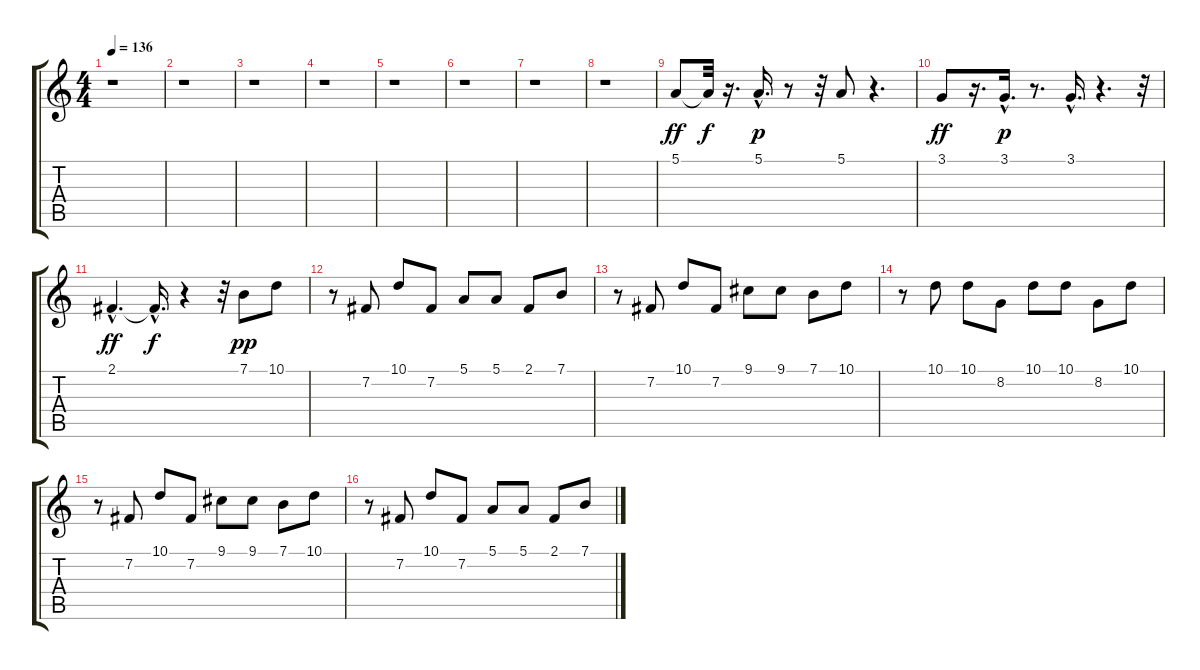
\track "" {instrument pad1newage}
\staff {score tabs}
\tuning (E4 B3 G3 D3 A2 E2) {hide}
\ts (4 4)
\tempo 136
\clef g2
\ks c
r.1{dy mp} |
r.1 |
r.1 |
r.1 |
r.1 |
r.1 |
r.1 |
r.1 |
5.1.8{dy ff} 5.1{t}.32{dy f} r.16{d} 5.1{hac}.16{d dy p} r.8 r.32 5.1.8 r.4{d} |
3.1.8{dy ff} r.16{d} 3.1{hac}.16{d dy p} r.8{d} 3.1{hac}.16{d} r.4{d} r.32 |
2.1{hac}.4{d dy ff} 2.1{hac t}.16{d dy f} r.4 r.32 7.1.8{dy pp} 10.1.8 |
r.8 7.2.8 10.1.8 7.2.8 5.1.8 5.1.8 2.1.8 7.1.8 |
r.8 7.2.8 10.1.8 7.2.8 9.1.8 9.1.8 7.1.8 10.1.8 |
r.8 10.1.8 10.1.8 8.2.8 10.1.8 10.1.8 8.2.8 10.1.8 |
r.8 7.2.8 10.1.8 7.2.8 9.1.8 9.1.8 7.1.8 10.1.8 |
r.8 7.2.8 10.1.8 7.2.8 5.1.8 5.1.8 2.1.8 7.1.8
